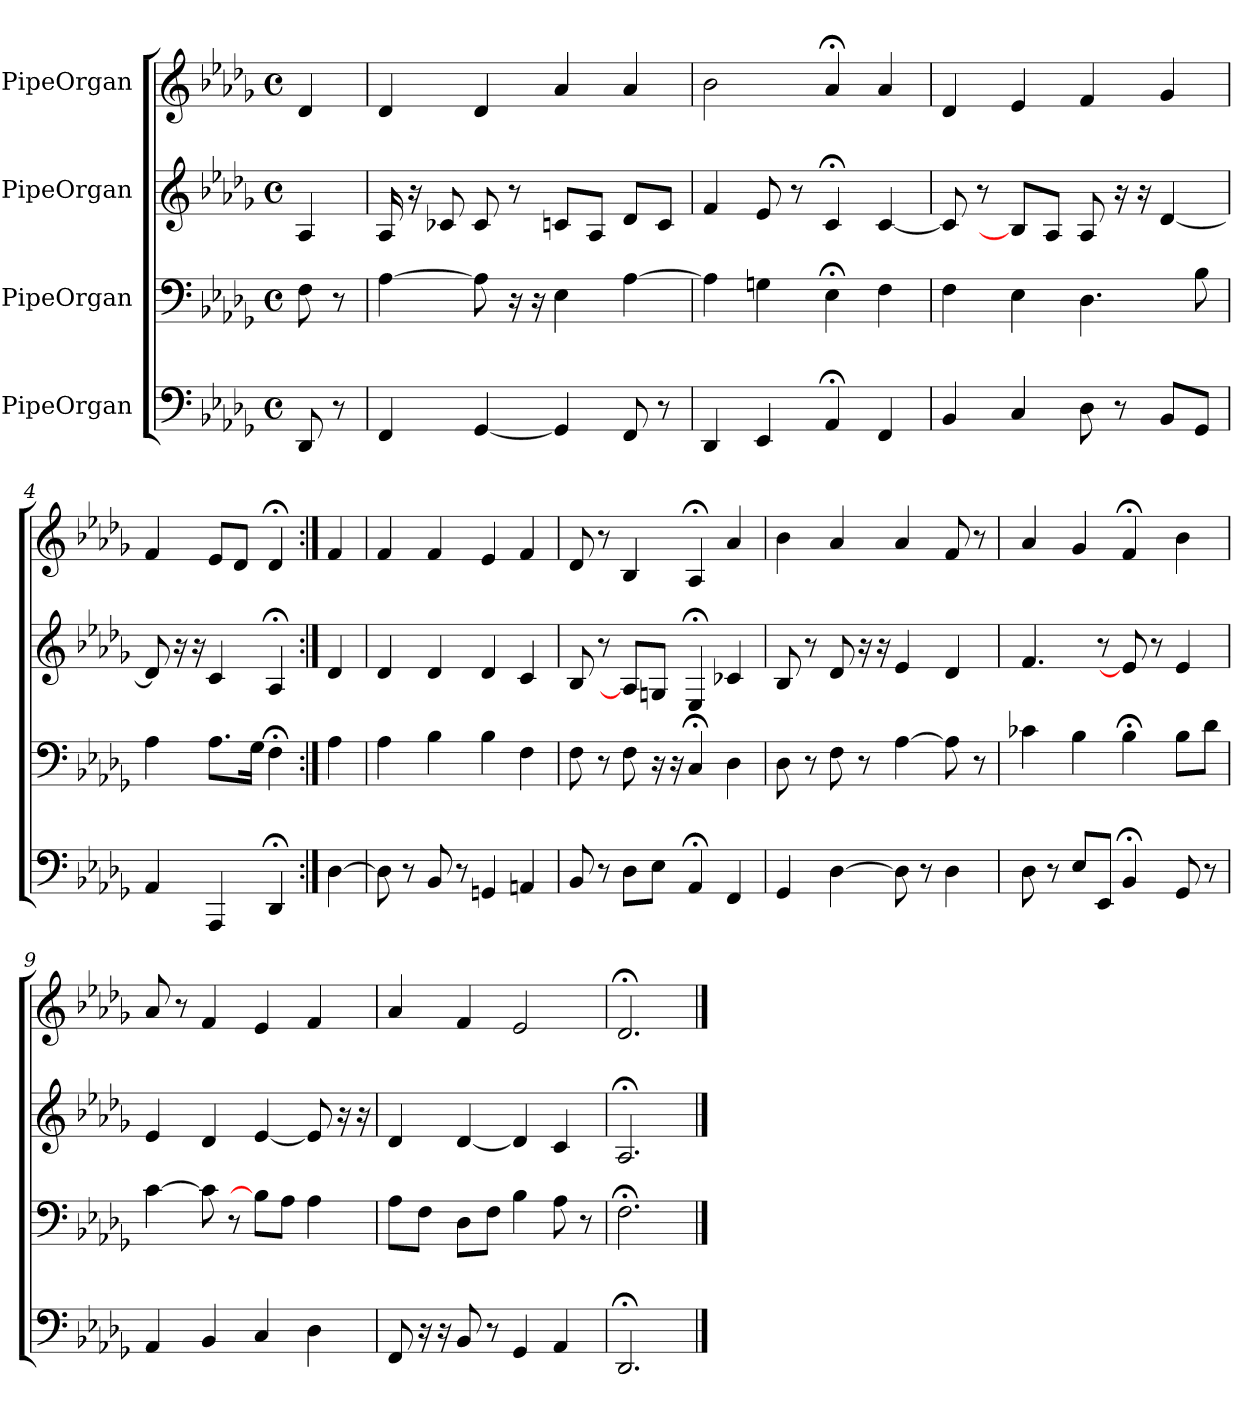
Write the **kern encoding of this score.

**kern	**kern	**kern	**kern
*part4	*part3	*part2	*part1
*staff4	*staff3	*staff2	*staff1
*I"PipeOrgan	*I"PipeOrgan	*I"PipeOrgan	*I"PipeOrgan
*k[b-e-a-d-g-]	*k[b-e-a-d-g-]	*k[b-e-a-d-g-]	*k[b-e-a-d-g-]
*D-:	*D-:	*D-:	*D-:
*M4/4	*M4/4	*M4/4	*M4/4
*met(c)	*met(c)	*met(c)	*met(c)
*MM60	*MM60	*MM60	*MM60
=	=	=	=
8DD-	8F	4A-	4d-
8r	8r	.	.
=1	=1	=1	=1
4FF	[4A-	16A-	4d-
.	.	16r	.
.	.	8c-X	.
[4GG-	8A-]	8c-	4d-
.	16r	8r	.
.	16r	.	.
4GG-]	4E-	8cnL	4a-
.	.	8A-J	.
8FF	[4A-	8d-L	4a-
8r	.	8cJ	.
=2	=2	=2	=2
4DD-	4A-]	4f	2b-
4EE-	4Gn	8e-	.
.	.	8r	.
4AA-;<	4E-;<	4c;<	4a-;<
4FF	4F	[4c	4a-
=3	=3	=3	=3
4BB-	4F	8c]	4d-
.	.	8r	.
4C	4E-	8B-L]	4e-
.	.	8A-J	.
8D-	4.D-	8A-	4f
8r	.	16r	.
.	.	16r	.
8BB-L	.	[4d-	4g-
8GG-J	8B-	.	.
=4	=4	=4	=4
4AA-	4A-	8d-]	4f
.	.	16r	.
.	.	16r	.
4AAA-	8.A-L	4c	8e-L
.	.	.	8d-J
.	16G-Jk	.	.
4DD-;<	4F;<	4A-;<	4d-;<
=:|!	=:|!	=:|!	=:|!
[4D-	4A-	4d-	4f
=5	=5	=5	=5
8D-]	4A-	4d-	4f
8r	.	.	.
8BB-	4B-	4d-	4f
8r	.	.	.
4GGn	4B-	4d-	4e-
4AAn	4F	4c	4f
=6	=6	=6	=6
8BB-	8F	8B-	8d-
8r	8r	8r	8r
8D-L	8F	8A-L]	4B-
8E-J	16r	8GnJ	.
.	16r	.	.
4AA-;<	4C;<	4E-;<	4A-;<
4FF	4D-	4c-X	4a-
=7	=7	=7	=7
4GG-	8D-	8B-	4b-
.	8r	8r	.
[4D-	8F	8d-	4a-
.	8r	16r	.
.	.	16r	.
8D-]	[4A-	4e-	4a-
8r	.	.	.
4D-	8A-]	4d-	8f
.	8r	.	8r
=8	=8	=8	=8
8D-	4c-X	4.f	4a-
8r	.	.	.
8E-L	4B-	.	4g-
8EE-J	.	8r	.
4BB-;<	4B-;<	8e-]	4f;<
.	.	8r	.
8GG-	8B-L	4e-	4b-
8r	8d-J	.	.
=9	=9	=9	=9
4AA-	[4c	4e-	8a-
.	.	.	8r
4BB-	8c]	4d-	4f
.	8r	.	.
4C	8B-L]	[4e-	4e-
.	8A-J	.	.
4D-	4A-	8e-]	4f
.	.	16r	.
.	.	16r	.
=10	=10	=10	=10
8FF	8A-L	4d-	4a-
16r	8FJ	.	.
16r	.	.	.
8BB-	8D-L	[4d-	4f
8r	8FJ	.	.
4GG-	4B-	4d-]	2e-
4AA-	8A-	4c	.
.	8r	.	.
=11	=11	=11	=11
2.DD-;<	2.F;<	2.A-;<	2.d-;<
==	==	==	==
*-	*-	*-	*-
